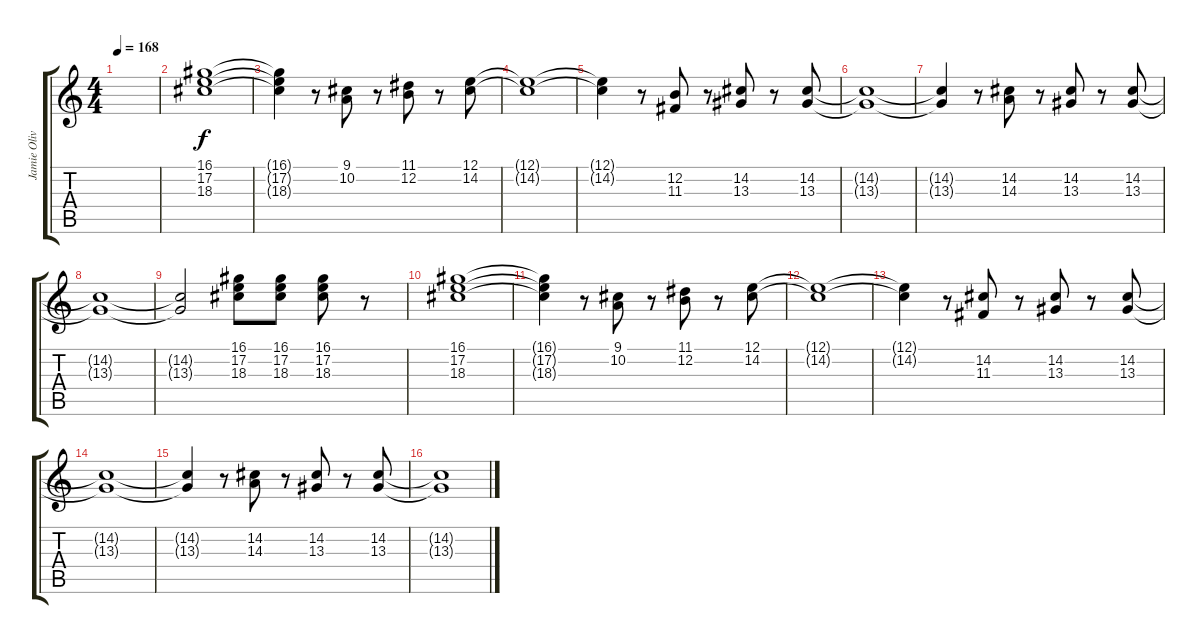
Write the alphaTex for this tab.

\track ("Jamie Oliver" "Jamie Oliv") {instrument electricgrandpiano}
\staff {score tabs}
\tuning (E4 B3 G3 D3 A2 E2) {hide}
\ts (4 4)
\tempo 168
\clef g2
\ks c
|
(16.1 17.2 18.3).1 |
(16.1{t} 17.2{t} 18.3{t}).4 r.8 (9.1 10.2).8 r.8 (11.1 12.2).8 r.8 (12.1 14.2).8 |
(12.1{t} 14.2{t}).1 |
(12.1{t} 14.2{t}).4 r.8 (12.2 11.3).8 r.8 (14.2 13.3).8 r.8 (14.2 13.3).8 |
(14.2{t} 13.3{t}).1 |
(14.2{t} 13.3{t}).4 r.8 (14.2 14.3).8 r.8 (14.2 13.3).8 r.8 (14.2 13.3).8 |
(14.2{t} 13.3{t}).1 |
(14.2{t} 13.3{t}).2 (16.1 17.2 18.3).8 (16.1 17.2 18.3).8 (16.1 17.2 18.3).8 r.8 |
(16.1 17.2 18.3).1 |
(16.1{t} 17.2{t} 18.3{t}).4 r.8 (9.1 10.2).8 r.8 (11.1 12.2).8 r.8 (12.1 14.2).8 |
(12.1{t} 14.2{t}).1 |
(12.1{t} 14.2{t}).4 r.8 (14.2 11.3).8 r.8 (14.2 13.3).8 r.8 (14.2 13.3).8 |
(14.2{t} 13.3{t}).1 |
(14.2{t} 13.3{t}).4 r.8 (14.2 14.3).8 r.8 (14.2 13.3).8 r.8 (14.2 13.3).8 |
(14.2{t} 13.3{t}).1
